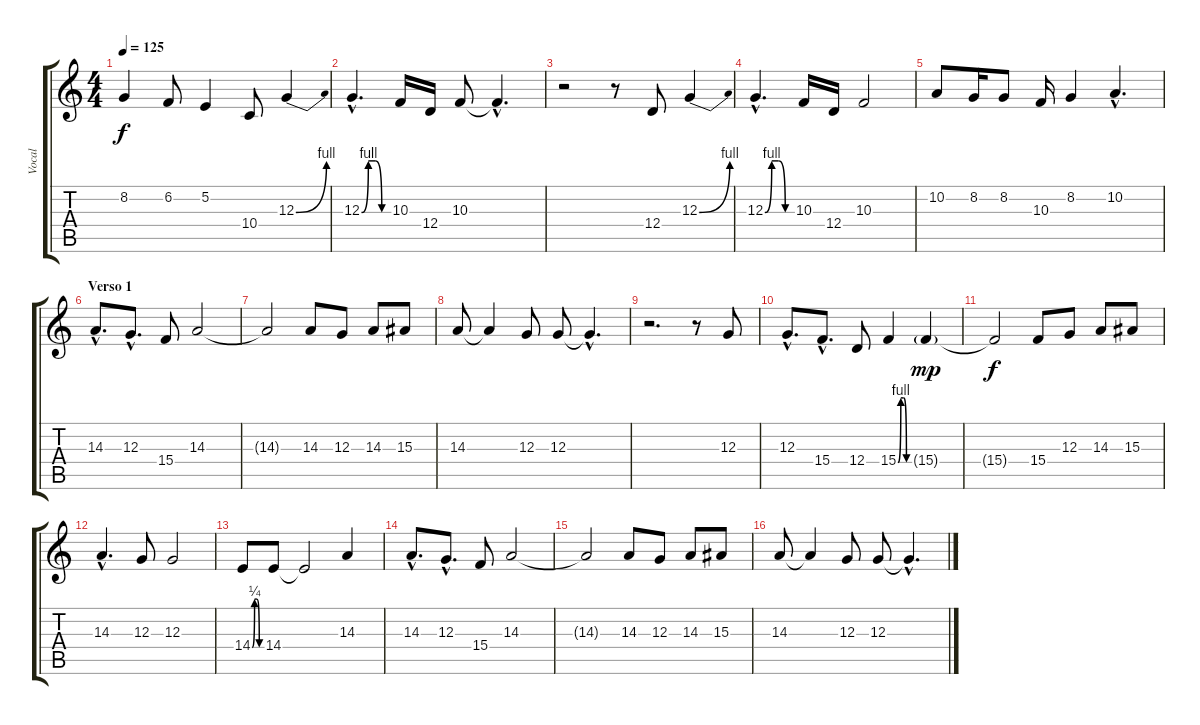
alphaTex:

\track ("Vocal" "Vocal") {instrument pad7halo}
\staff {score tabs}
\tuning (E4 B3 G3 D3 A2 E2) {hide}
\ts (4 4)
\tempo 125
\clef g2
\ks c
8.2.4{dy f} 6.2.8 5.2.4 10.4.8 12.3{be (bend 0 0 60 4)}.4 |
12.3{be (custom 0 0 15 4 30 4 45 0 60 0) hac}.4{d} 10.3.16 12.4.16 10.3.8 10.3{hac t}.4{d} |
r.2 r.8 12.4.8 12.3{be (bend 0 0 60 4)}.4 |
12.3{be (custom 0 0 15 4 30 4 45 0 60 0) hac}.4{d} 10.3.16 12.4.16 10.3.2 |
10.2.8 8.2.16 8.2.8 10.3.16 8.2.4 10.2{hac}.4{d} |
\section ("" "Verso 1")
14.3{hac}.8{d} 12.3{hac}.8{d} 15.4.8 14.3.2 |
14.3{t}.2 14.3.8 12.3.8 14.3.8 15.3.8 |
14.3.8 14.3{t}.4 12.3.8 12.3.8 12.3{hac t}.4{d} |
r.2{d} r.8 12.3.8 |
12.3{hac}.8{d} 15.4{hac}.8{d} 12.4.8 15.4{be (custom 0 0 15 4 30 4 45 0 60 0)}.4 15.4{g}.4{dy mp} |
15.4{t}.2{dy f} 15.4.8 12.3.8 14.3.8 15.3.8 |
14.3{hac}.4{d} 12.3.8 12.3.2 |
14.4{be (custom 0 0 15 1 30 1 45 0 60 0)}.8 14.4.8 14.4{t}.2 14.3.4 |
14.3{hac}.8{d} 12.3{hac}.8{d} 15.4.8 14.3.2 |
14.3{t}.2 14.3.8 12.3.8 14.3.8 15.3.8 |
14.3.8 14.3{t}.4 12.3.8 12.3.8 12.3{hac t}.4{d}
